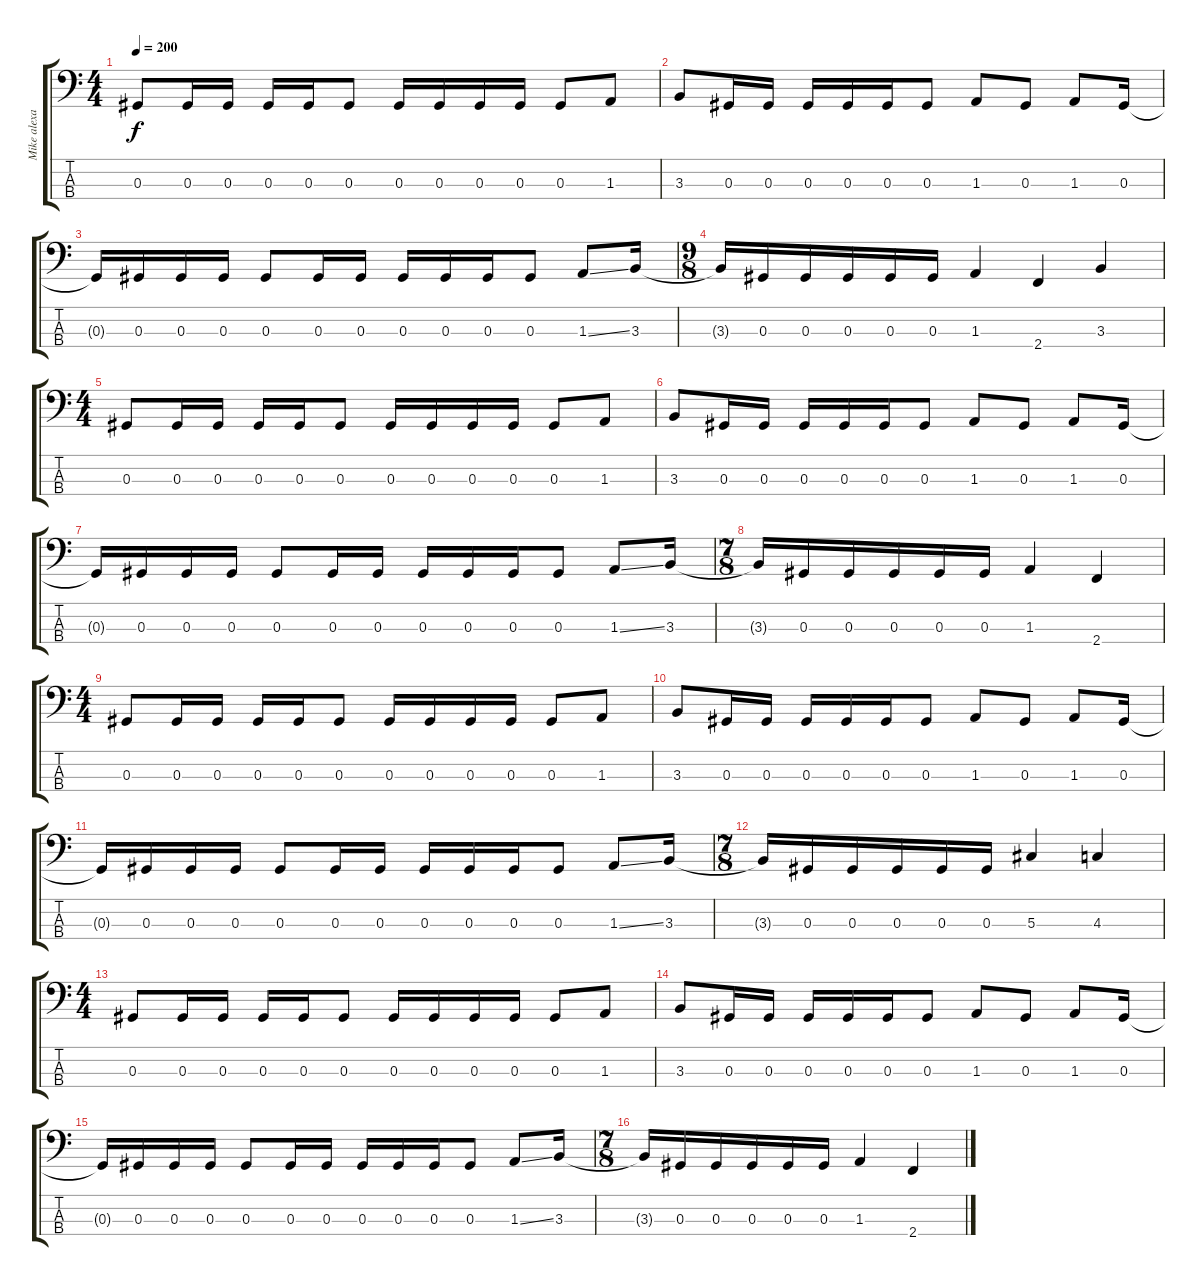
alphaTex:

\track ("Mike alexander" "Mike alexa") {instrument distortionguitar}
\staff {score tabs}
\tuning (Gb2 Db2 Ab1 Eb1) {hide}
\ts (4 4)
\tempo 200
\clef f4
\ks c
0.3.8{dy f} 0.3.16 0.3.16 0.3.16 0.3.16 0.3.8 0.3.16 0.3.16 0.3.16 0.3.16 0.3.8 1.3.8 |
3.3.8 0.3.16 0.3.16 0.3.16 0.3.16 0.3.16 0.3.8 1.3.8 0.3.8 1.3.8 0.3.16 |
0.3{t}.16 0.3.16 0.3.16 0.3.16 0.3.8 0.3.16 0.3.16 0.3.16 0.3.16 0.3.16 0.3.8 1.3{ss}.8 3.3.16 |
\ts (9 8)
3.3{t}.16 0.3.16 0.3.16 0.3.16 0.3.16 0.3.16 1.3.4 2.4.4 3.3.4 |
\ts (4 4)
0.3.8 0.3.16 0.3.16 0.3.16 0.3.16 0.3.8 0.3.16 0.3.16 0.3.16 0.3.16 0.3.8 1.3.8 |
3.3.8 0.3.16 0.3.16 0.3.16 0.3.16 0.3.16 0.3.8 1.3.8 0.3.8 1.3.8 0.3.16 |
0.3{t}.16 0.3.16 0.3.16 0.3.16 0.3.8 0.3.16 0.3.16 0.3.16 0.3.16 0.3.16 0.3.8 1.3{ss}.8 3.3.16 |
\ts (7 8)
3.3{t}.16 0.3.16 0.3.16 0.3.16 0.3.16 0.3.16 1.3.4 2.4.4 |
\ts (4 4)
0.3.8 0.3.16 0.3.16 0.3.16 0.3.16 0.3.8 0.3.16 0.3.16 0.3.16 0.3.16 0.3.8 1.3.8 |
3.3.8 0.3.16 0.3.16 0.3.16 0.3.16 0.3.16 0.3.8 1.3.8 0.3.8 1.3.8 0.3.16 |
0.3{t}.16 0.3.16 0.3.16 0.3.16 0.3.8 0.3.16 0.3.16 0.3.16 0.3.16 0.3.16 0.3.8 1.3{ss}.8 3.3.16 |
\ts (7 8)
3.3{t}.16 0.3.16 0.3.16 0.3.16 0.3.16 0.3.16 5.3.4 4.3.4 |
\ts (4 4)
0.3.8 0.3.16 0.3.16 0.3.16 0.3.16 0.3.8 0.3.16 0.3.16 0.3.16 0.3.16 0.3.8 1.3.8 |
3.3.8 0.3.16 0.3.16 0.3.16 0.3.16 0.3.16 0.3.8 1.3.8 0.3.8 1.3.8 0.3.16 |
0.3{t}.16 0.3.16 0.3.16 0.3.16 0.3.8 0.3.16 0.3.16 0.3.16 0.3.16 0.3.16 0.3.8 1.3{ss}.8 3.3.16 |
\ts (7 8)
3.3{t}.16 0.3.16 0.3.16 0.3.16 0.3.16 0.3.16 1.3.4 2.4.4
